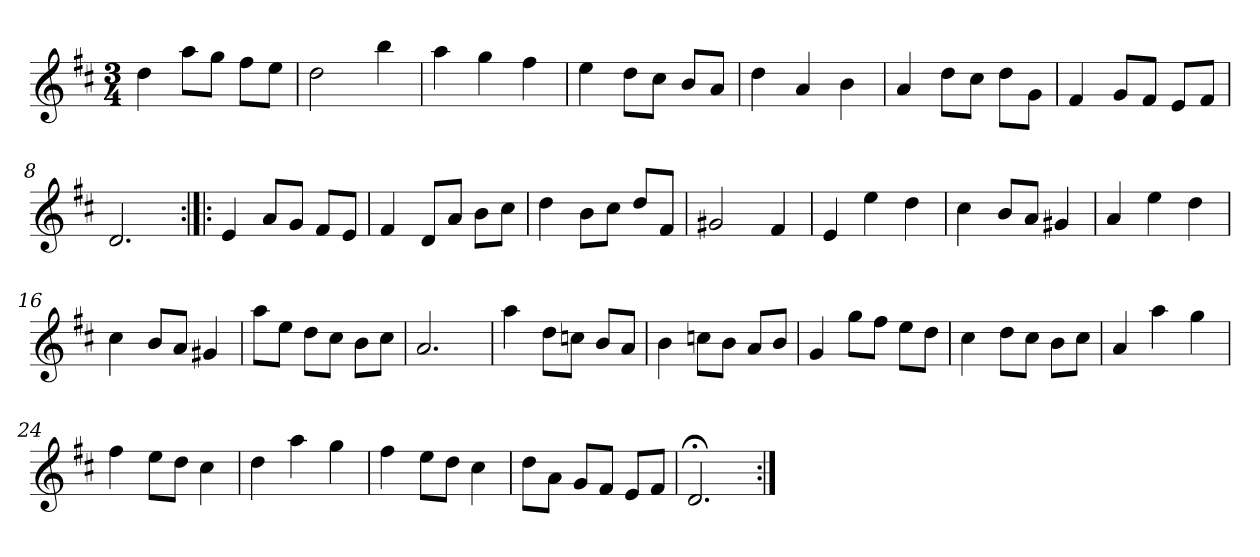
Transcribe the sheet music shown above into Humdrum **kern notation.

**kern
*part1
*staff1
*clefG2
*k[f#c#]
*D:
*M3/4
*MM120
=1
4dd
8aa\L
8gg\J
8ff#\L
8ee\J
=2
2dd
4bb
=3
4aa
4gg
4ff#
=4
4ee
8dd\L
8cc#\J
8b/L
8a/J
=5
4dd
4a
4b
=6
4a
8dd\L
8cc#\J
8dd\L
8g\J
=7
4f#
8g/L
8f#/J
8e/L
8f#/J
=8
2.d
=9:|!|:
4e
8a/L
8g/J
8f#/L
8e/J
=10
4f#
8d/L
8a/J
8b\L
8cc#\J
=11
4dd
8b\L
8cc#\J
8dd/L
8f#/J
=12
2g#X
4f#
=13
4e
4ee
4dd
=14
4cc#
8b/L
8a/J
4g#X
=15
4a
4ee
4dd
=16
4cc#
8b/L
8a/J
4g#X
=17
8aa\L
8ee\J
8dd\L
8cc#\J
8b\L
8cc#\J
=18
2.a
=19
4aa
8dd\L
8ccn\J
8b/L
8a/J
=20
4b
8ccn\L
8b\J
8a/L
8b/J
=21
4g
8gg\L
8ff#\J
8ee\L
8dd\J
=22
4cc#
8dd\L
8cc#\J
8b\L
8cc#\J
=23
4a
4aa
4gg
=24
4ff#
8ee\L
8dd\J
4cc#
=25
4dd
4aa
4gg
=26
4ff#
8ee\L
8dd\J
4cc#
=27
8dd\L
8a\J
8g/L
8f#/J
8e/L
8f#/J
=28
2.d;<
=:|!
*-
